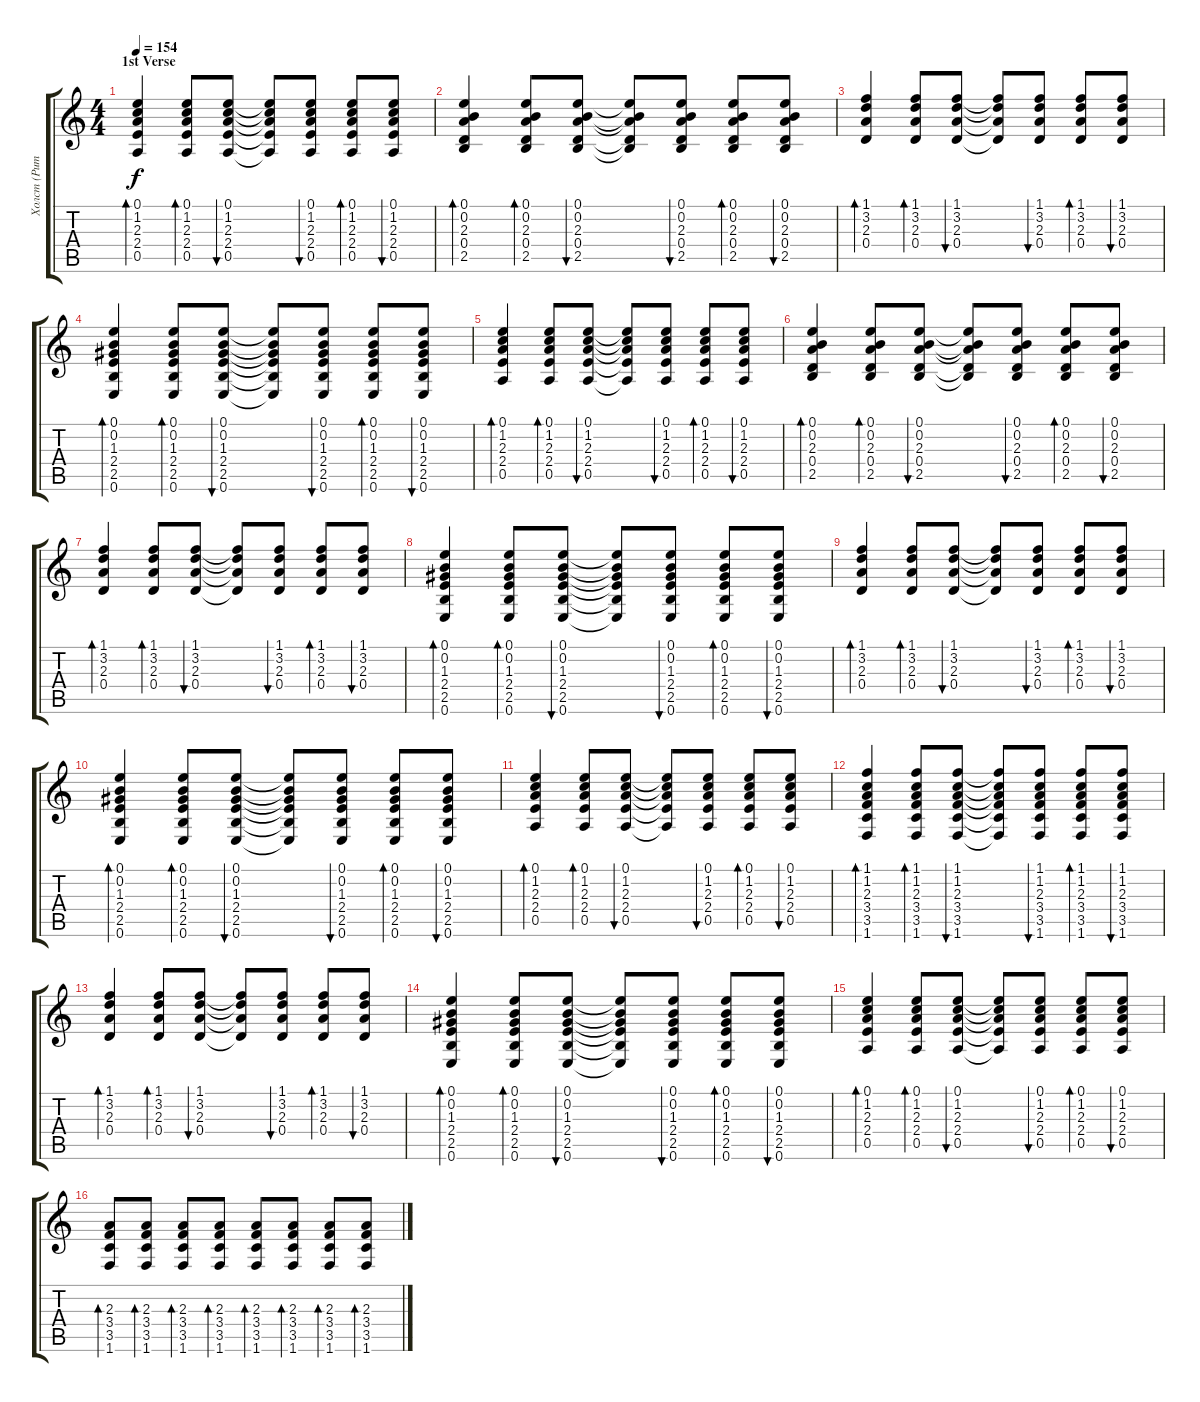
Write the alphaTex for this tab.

\track ("Холст (Ритм)" "Холст (Рит") {instrument acousticguitarsteel}
\staff {score tabs}
\tuning (E4 B3 G3 D3 A2 E2) {hide}
\ts (4 4)
\section ("" "1st Verse")
\tempo 154
\clef g2
\ks c
(0.1 1.2 2.3 2.4 0.5).4{bd 120 dy f volume 6} (0.1 1.2 2.3 2.4 0.5).8{bd 120} (0.1 1.2 2.3 2.4 0.5).8{bu 120} (0.1{t} 1.2{t} 2.3{t} 2.4{t} 0.5{t}).8 (0.1 1.2 2.3 2.4 0.5).8{bu 120} (0.1 1.2 2.3 2.4 0.5).8{bd 120} (0.1 1.2 2.3 2.4 0.5).8{bu 120} |
(0.1 0.2 2.3 0.4 2.5).4{bd 120} (0.1 0.2 2.3 0.4 2.5).8{bd 120} (0.1 0.2 2.3 0.4 2.5).8{bu 120} (0.1{t} 0.2{t} 2.3{t} 0.4{t} 2.5{t}).8 (0.1 0.2 2.3 0.4 2.5).8{bu 120} (0.1 0.2 2.3 0.4 2.5).8{bd 120} (0.1 0.2 2.3 0.4 2.5).8{bu 120} |
(1.1 3.2 2.3 0.4).4{bd 120} (1.1 3.2 2.3 0.4).8{bd 120} (1.1 3.2 2.3 0.4).8{bu 120} (1.1{t} 3.2{t} 2.3{t} 0.4{t}).8 (1.1 3.2 2.3 0.4).8{bu 120} (1.1 3.2 2.3 0.4).8{bd 120} (1.1 3.2 2.3 0.4).8{bu 120} |
(0.1 0.2 1.3 2.4 2.5 0.6).4{bd 120} (0.1 0.2 1.3 2.4 2.5 0.6).8{bd 120} (0.1 0.2 1.3 2.4 2.5 0.6).8{bu 120} (0.1{t} 0.2{t} 1.3{t} 2.4{t} 2.5{t} 0.6{t}).8 (0.1 0.2 1.3 2.4 2.5 0.6).8{bu 120} (0.1 0.2 1.3 2.4 2.5 0.6).8{bd 120} (0.1 0.2 1.3 2.4 2.5 0.6).8{bu 120} |
(0.1 1.2 2.3 2.4 0.5).4{bd 120} (0.1 1.2 2.3 2.4 0.5).8{bd 120} (0.1 1.2 2.3 2.4 0.5).8{bu 120} (0.1{t} 1.2{t} 2.3{t} 2.4{t} 0.5{t}).8 (0.1 1.2 2.3 2.4 0.5).8{bu 120} (0.1 1.2 2.3 2.4 0.5).8{bd 120} (0.1 1.2 2.3 2.4 0.5).8{bu 120} |
(0.1 0.2 2.3 0.4 2.5).4{bd 120} (0.1 0.2 2.3 0.4 2.5).8{bd 120} (0.1 0.2 2.3 0.4 2.5).8{bu 120} (0.1{t} 0.2{t} 2.3{t} 0.4{t} 2.5{t}).8 (0.1 0.2 2.3 0.4 2.5).8{bu 120} (0.1 0.2 2.3 0.4 2.5).8{bd 120} (0.1 0.2 2.3 0.4 2.5).8{bu 120} |
(1.1 3.2 2.3 0.4).4{bd 120} (1.1 3.2 2.3 0.4).8{bd 120} (1.1 3.2 2.3 0.4).8{bu 120} (1.1{t} 3.2{t} 2.3{t} 0.4{t}).8 (1.1 3.2 2.3 0.4).8{bu 120} (1.1 3.2 2.3 0.4).8{bd 120} (1.1 3.2 2.3 0.4).8{bu 120} |
(0.1 0.2 1.3 2.4 2.5 0.6).4{bd 120} (0.1 0.2 1.3 2.4 2.5 0.6).8{bd 120} (0.1 0.2 1.3 2.4 2.5 0.6).8{bu 120} (0.1{t} 0.2{t} 1.3{t} 2.4{t} 2.5{t} 0.6{t}).8 (0.1 0.2 1.3 2.4 2.5 0.6).8{bu 120} (0.1 0.2 1.3 2.4 2.5 0.6).8{bd 120} (0.1 0.2 1.3 2.4 2.5 0.6).8{bu 120} |
(1.1 3.2 2.3 0.4).4{bd 120} (1.1 3.2 2.3 0.4).8{bd 120} (1.1 3.2 2.3 0.4).8{bu 120} (1.1{t} 3.2{t} 2.3{t} 0.4{t}).8 (1.1 3.2 2.3 0.4).8{bu 120} (1.1 3.2 2.3 0.4).8{bd 120} (1.1 3.2 2.3 0.4).8{bu 120} |
(0.1 0.2 1.3 2.4 2.5 0.6).4{bd 120} (0.1 0.2 1.3 2.4 2.5 0.6).8{bd 120} (0.1 0.2 1.3 2.4 2.5 0.6).8{bu 120} (0.1{t} 0.2{t} 1.3{t} 2.4{t} 2.5{t} 0.6{t}).8 (0.1 0.2 1.3 2.4 2.5 0.6).8{bu 120} (0.1 0.2 1.3 2.4 2.5 0.6).8{bd 120} (0.1 0.2 1.3 2.4 2.5 0.6).8{bu 120} |
(0.1 1.2 2.3 2.4 0.5).4{bd 120} (0.1 1.2 2.3 2.4 0.5).8{bd 120} (0.1 1.2 2.3 2.4 0.5).8{bu 120} (0.1{t} 1.2{t} 2.3{t} 2.4{t} 0.5{t}).8 (0.1 1.2 2.3 2.4 0.5).8{bu 120} (0.1 1.2 2.3 2.4 0.5).8{bd 120} (0.1 1.2 2.3 2.4 0.5).8{bu 120} |
(1.1 1.2 2.3 3.4 3.5 1.6).4{bd 120} (1.1 1.2 2.3 3.4 3.5 1.6).8{bd 120} (1.1 1.2 2.3 3.4 3.5 1.6).8{bu 120} (1.1{t} 1.2{t} 2.3{t} 3.4{t} 3.5{t} 1.6{t}).8 (1.1 1.2 2.3 3.4 3.5 1.6).8{bu 120} (1.1 1.2 2.3 3.4 3.5 1.6).8{bd 120} (1.1 1.2 2.3 3.4 3.5 1.6).8{bu 120} |
(1.1 3.2 2.3 0.4).4{bd 120} (1.1 3.2 2.3 0.4).8{bd 120} (1.1 3.2 2.3 0.4).8{bu 120} (1.1{t} 3.2{t} 2.3{t} 0.4{t}).8 (1.1 3.2 2.3 0.4).8{bu 120} (1.1 3.2 2.3 0.4).8{bd 120} (1.1 3.2 2.3 0.4).8{bu 120} |
(0.1 0.2 1.3 2.4 2.5 0.6).4{bd 120} (0.1 0.2 1.3 2.4 2.5 0.6).8{bd 120} (0.1 0.2 1.3 2.4 2.5 0.6).8{bu 120} (0.1{t} 0.2{t} 1.3{t} 2.4{t} 2.5{t} 0.6{t}).8 (0.1 0.2 1.3 2.4 2.5 0.6).8{bu 120} (0.1 0.2 1.3 2.4 2.5 0.6).8{bd 120} (0.1 0.2 1.3 2.4 2.5 0.6).8{bu 120} |
(0.1 1.2 2.3 2.4 0.5).4{bd 120} (0.1 1.2 2.3 2.4 0.5).8{bd 120} (0.1 1.2 2.3 2.4 0.5).8{bu 120} (0.1{t} 1.2{t} 2.3{t} 2.4{t} 0.5{t}).8 (0.1 1.2 2.3 2.4 0.5).8{bu 120} (0.1 1.2 2.3 2.4 0.5).8{bd 120} (0.1 1.2 2.3 2.4 0.5).8{bu 120} |
(2.3 3.4 3.5 1.6).8{bd 120} (2.3 3.4 3.5 1.6).8{bd 120} (2.3 3.4 3.5 1.6).8{bd 120} (2.3 3.4 3.5 1.6).8{bd 120} (2.3 3.4 3.5 1.6).8{bd 120} (2.3 3.4 3.5 1.6).8{bd 120} (2.3 3.4 3.5 1.6).8{bd 120} (2.3 3.4 3.5 1.6).8{bd 120}
